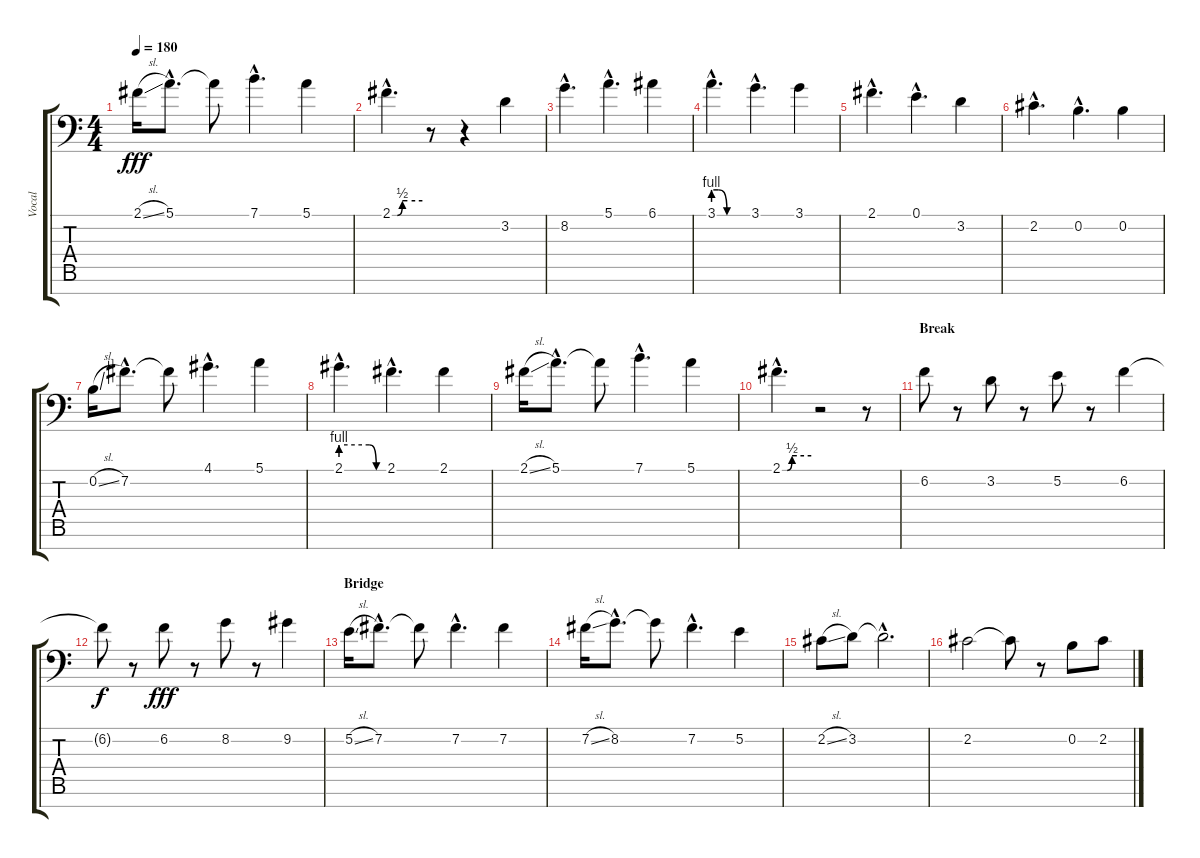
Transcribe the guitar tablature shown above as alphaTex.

\track ("Vocal" "Vocal") {instrument flute}
\staff {score tabs}
\tuning (E4 B3 G3 D3 A2 E2 C-1) {hide}
\ts (4 4)
\tempo 180
\clef f4
\ks c
2.1{sl}.16{dy fff} 5.1{hac}.8{d} 5.1{t}.8 7.1{hac}.4{d} 5.1.4 |
2.1{be (custom 0 0 10 0 20 2 30 2 60 2) hac}.4{d} r.8 r.4 3.2.4 |
8.2{hac}.4{d} 5.1{hac}.4{d} 6.1.4 |
3.1{be (custom 0 4 9 4 24 0 60 0) hac}.4{d} 3.1{hac}.4{d} 3.1.4 |
2.1{hac}.4{d} 0.1{hac}.4{d} 3.2.4 |
2.2{hac}.4{d} 0.2{hac}.4{d} 0.2.4 |
0.2{sl}.16 7.2{hac}.8{d} 7.2{t}.8 4.1{hac}.4{d} 5.1.4 |
2.1{be (custom 0 4 40 4 50 0 60 0) hac}.4{d} 2.1{hac}.4{d} 2.1.4 |
2.1{sl}.16 5.1{hac}.8{d} 5.1{t}.8 7.1{hac}.4{d} 5.1.4 |
2.1{be (custom 0 0 10 0 20 2 30 2 60 2) hac}.4{d} r.2 r.8 |
\section ("" "Break")
6.2.8 r.8 3.2.8 r.8 5.2.8 r.8 6.2.4 |
6.2{t}.8{dy f} r.8 6.2.8{dy fff} r.8 8.2.8 r.8 9.2.4 |
\section ("" "Bridge")
5.2{sl}.16 7.2{hac}.8{d} 7.2{t}.8 7.2{hac}.4{d} 7.2.4 |
7.2{sl}.16 8.2{hac}.8{d} 8.2{t}.8 7.2{hac}.4{d} 5.2.4 |
2.2{sl}.8 3.2.8 3.2{hac t}.2{d} |
2.2.2 2.2{t}.8 r.8 0.2.8 2.2.8
